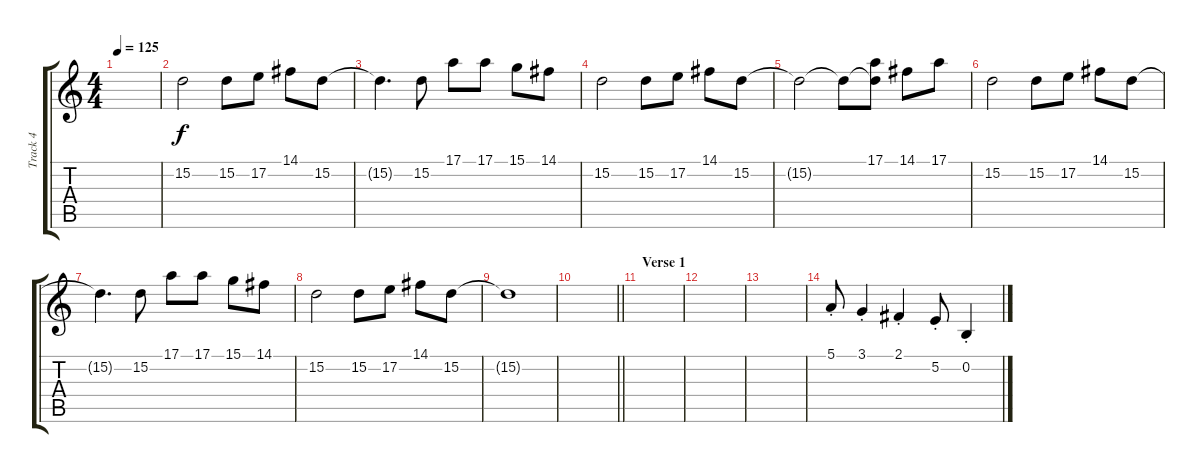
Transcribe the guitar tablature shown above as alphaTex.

\track ("Track 4" "Track 4") {instrument pad7halo}
\staff {score tabs}
\tuning (E4 B3 G3 D3 A2 E2) {hide}
\ts (4 4)
\tempo 125
\clef g2
\ks c
|
15.2.2 15.2.8 17.2.8 14.1.8 15.2.8 |
15.2{t}.4{d} 15.2.8 17.1.8 17.1.8 15.1.8 14.1.8 |
15.2.2 15.2.8 17.2.8 14.1.8 15.2.8 |
15.2{t}.2 15.2{t}.8 (17.1 15.2{t}).8 14.1.8 17.1.8 |
15.2.2 15.2.8 17.2.8 14.1.8 15.2.8 |
15.2{t}.4{d} 15.2.8 17.1.8 17.1.8 15.1.8 14.1.8 |
15.2.2 15.2.8 17.2.8 14.1.8 15.2.8 |
15.2{t}.1 |
\barLineRight lightlight
|
\section ("" "Verse 1")
|
|
|
5.1{st}.8 3.1{st}.4 2.1{st}.4 5.2{st}.8 0.2{st}.4
